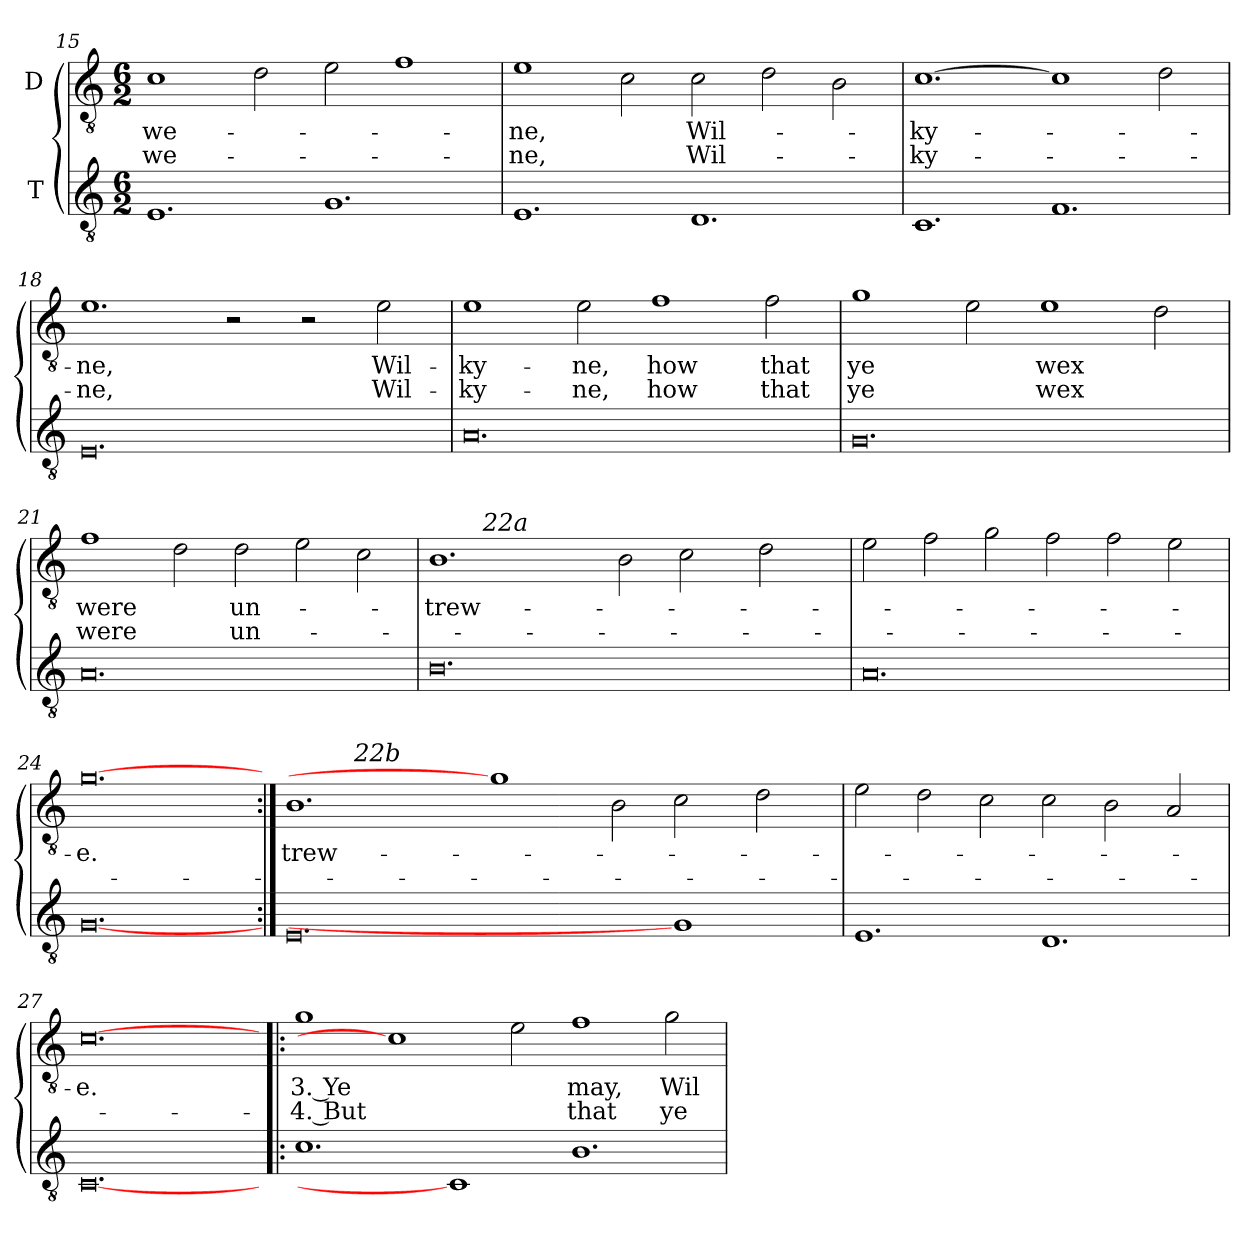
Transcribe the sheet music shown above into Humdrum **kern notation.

**kern	**kern	**text	**text
*part2	*part1	*part1	*part1
*staff2	*staff1	*staff1	*staff1
*I"T	*I"D	*	*
*clefGv2	*clefGv2	*	*
*ITrd7c12	*ITrd7c12	*	*
*k[]	*k[]	*	*
*C:	*C:	*	*
*M6/2	*M6/2	*	*
=15	=15	=15	=15
!	!	!LO:LY:b:color=#000000	!LO:LY:b:color=#000000
1.EEi/	1Ci\	-we-	-we-
.	2Di\	.	.
1.GGi/	2Ei\	.	.
.	1Fi\	.	.
!!LO:LB:g=z
=16	=16	=16	=16
!	!	!LO:LY:b:color=#000000	!LO:LY:b:color=#000000
1.EEi/	1Ei\	-ne,	-ne,
.	2Ci\	.	.
!	!	!LO:LY:b:color=#000000	!LO:LY:b:color=#000000
1.DDi/	2Ci\	Wil-	Wil-
.	2Di\	.	.
.	2BBi\	.	.
=17	=17	=17	=17
!	!	!LO:LY:b:color=#000000	!LO:LY:b:color=#000000
1.CCi/	[1.Ci\	-ky-	-ky-
1.FFi/	1Ci\]	.	.
.	2Di\	.	.
=18	=18	=18	=18
!	!	!LO:LY:b:color=#000000	!LO:LY:b:color=#000000
0.EEi/	1.Ei\	-ne,	-ne,
.	2r	.	.
.	2r	.	.
!	!	!LO:LY:b:color=#000000	!LO:LY:b:color=#000000
.	2Ei\	Wil-	Wil-
=19	=19	=19	=19
!	!	!LO:LY:b:color=#000000	!LO:LY:b:color=#000000
0.AAi/	1Ei\	-ky-	-ky-
!	!	!LO:LY:b:color=#000000	!LO:LY:b:color=#000000
.	2Ei\	-ne,	-ne,
!	!	!LO:LY:b:color=#000000	!LO:LY:b:color=#000000
.	1Fi\	how	how
!	!	!LO:LY:b:color=#000000	!LO:LY:b:color=#000000
.	2Fi\	that	that
!!LO:LB:g=z
=20	=20	=20	=20
!	!	!LO:LY:b:color=#000000	!LO:LY:b:color=#000000
0.GGi/	1Gi\	ye	ye
.	2Ei\	.	.
!	!	!LO:LY:b:color=#000000	!LO:LY:b:color=#000000
.	1Ei\	wex	wex
.	2Di\	.	.
=21	=21	=21	=21
!	!	!LO:LY:b:color=#000000	!LO:LY:b:color=#000000
0.AAi/	1Fi\	were	were
.	2Di\	.	.
!	!	!LO:LY:b:color=#000000	!LO:LY:b:color=#000000
.	2Di\	un-	un-
.	2Ei\	.	.
.	2Ci\	.	.
=22	=22	=22	=22
!	!	!LO:LY:b:color=#000000	!
*	*^	*	*
0.BBi/	1.BBi/	8ryy	-trew-	.
.	.	16ryy	.	.
.	.	64.ryy	.	.
!	!	!LO:TX:a:i:t=22a	!	!
.	.	1ryy	.	.
.	.	1ryy	.	.
.	2BBi\	.	.	.
.	2Ci\	.	.	.
.	.	2ryy	.	.
.	2Di\	.	.	.
.	.	4ryy	.	.
.	.	32ryy	.	.
.	.	128ryy	.	.
*	*v	*v	*	*
!!LO:LB:g=z
=23	=23	=23	=23
0.AAi/	2Ei\	.	.
.	2Fi\	.	.
.	2Gi\	.	.
.	2Fi\	.	.
.	2Fi\	.	.
.	2Ei\	.	.
=24	=24	=24	=24
!	!	!LO:LY:b:color=#000000	!
[0.GGi/	[0.Gi\	-e.	.
=25:|!	=25:|!	=25:|!	=25:|!
!	!	!LO:LY:b:color=#000000	!
*	*^	*	*
0.EEi/	1.BBi/	8ryy	-trew-	.
.	.	16ryy	.	.
.	.	32ryy	.	.
.	.	64ryy	.	.
.	.	256.ryy	.	.
!	!	!LO:TX:a:i:t=22b	!	!
.	.	1ryy	.	.
.	.	1ryy	.	.
.	1Gi\]	.	.	.
.	.	1ryy	.	.
.	2BBi\	.	.	.
1GGi/]	2Ci\	.	.	.
.	.	2ryy	.	.
.	2Di\	.	.	.
.	.	4ryy	.	.
.	.	128ryy	.	.
.	.	512ryy	.	.
*	*v	*v	*	*
=26	=26	=26	=26
1.EEi/	2Ei\	.	.
.	2Di\	.	.
.	2Ci\	.	.
1.DDi/	2Ci\	.	.
.	2BBi\	.	.
.	2AAi/	.	.
=27	=27	=27	=27
!	!	!LO:LY:b:color=#000000	!
[0.CCi/	[0.Ci\	-e.	.
!!LO:LB:g=z
=25!|:	=25!|:	=25!|:	=25!|:
!	!	!LO:LY:b:color=#000000	!LO:LY:b:color=#000000
1.Ci\	1Gi\	3. Ye	4. But
.	1Ci\]	.	.
1CCi/]	.	.	.
.	2Ei\	.	.
!	!	!LO:LY:b:color=#000000	!LO:LY:b:color=#000000
1.BBi/	1Fi\	may,	that
!	!	!LO:LY:b:color=#000000	!LO:LY:b:color=#000000
.	2Gi\	Wil-	ye
=	=	=	=
*-	*-	*-	*-
